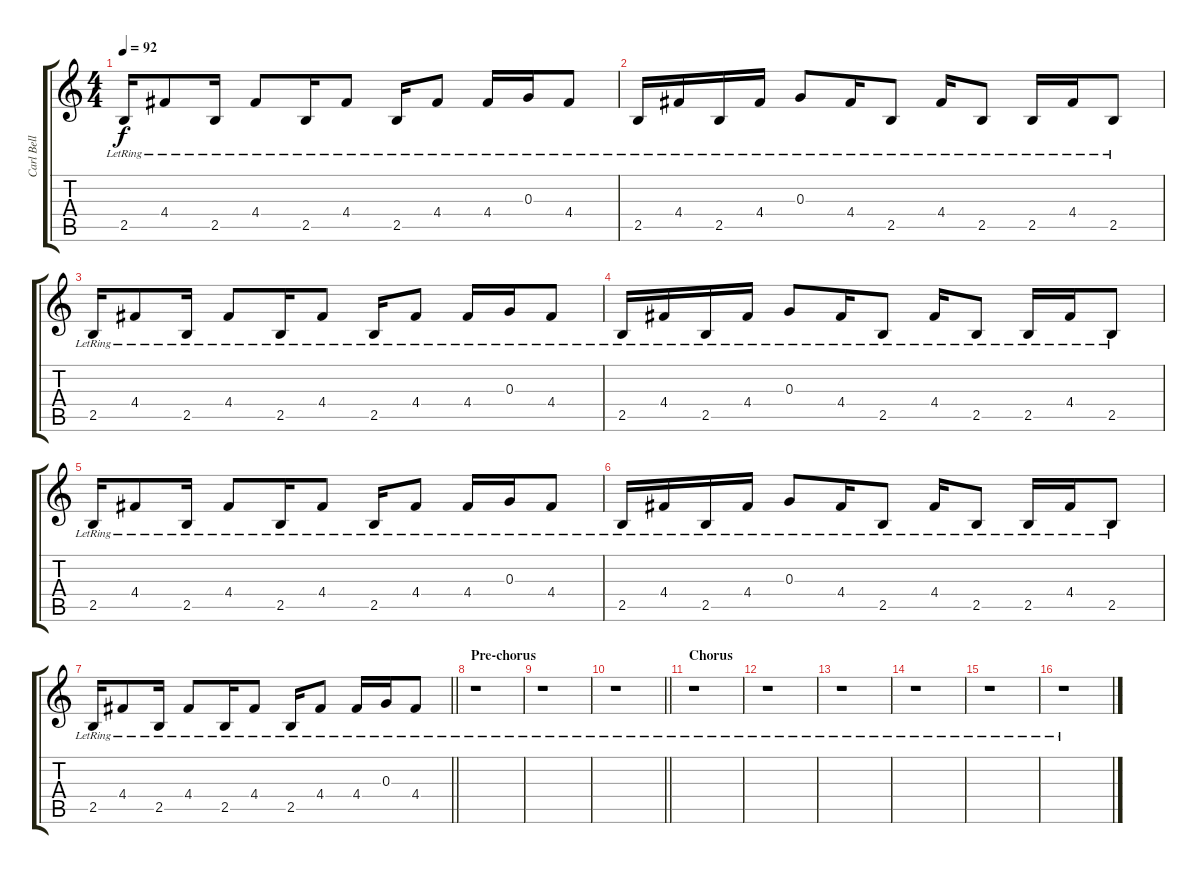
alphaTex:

\track ("Carl Bell (Lead Guitar)" "Carl Bell ") {instrument acousticguitarsteel}
\staff {score tabs}
\tuning (E4 B3 G3 D3 A2 E2) {hide}
\ts (4 4)
\tempo 92
\clef g2
\ks c
2.5{lr}.16{dy f} 4.4{lr}.8 2.5{lr}.16 4.4{lr}.8 2.5{lr}.16 4.4{lr}.8 2.5{lr}.16 4.4{lr}.8 4.4{lr}.16 0.3{lr}.16 4.4{lr}.8 |
2.5{lr}.16 4.4{lr}.16 2.5{lr}.16 4.4{lr}.16 0.3{lr}.8 4.4{lr}.16 2.5{lr}.8 4.4{lr}.16 2.5{lr}.8 2.5{lr}.16 4.4{lr}.16 2.5{lr}.8 |
2.5{lr}.16 4.4{lr}.8 2.5{lr}.16 4.4{lr}.8 2.5{lr}.16 4.4{lr}.8 2.5{lr}.16 4.4{lr}.8 4.4{lr}.16 0.3{lr}.16 4.4{lr}.8 |
2.5{lr}.16 4.4{lr}.16 2.5{lr}.16 4.4{lr}.16 0.3{lr}.8 4.4{lr}.16 2.5{lr}.8 4.4{lr}.16 2.5{lr}.8 2.5{lr}.16 4.4{lr}.16 2.5{lr}.8 |
2.5{lr}.16 4.4{lr}.8 2.5{lr}.16 4.4{lr}.8 2.5{lr}.16 4.4{lr}.8 2.5{lr}.16 4.4{lr}.8 4.4{lr}.16 0.3{lr}.16 4.4{lr}.8 |
2.5{lr}.16 4.4{lr}.16 2.5{lr}.16 4.4{lr}.16 0.3{lr}.8 4.4{lr}.16 2.5{lr}.8 4.4{lr}.16 2.5{lr}.8 2.5{lr}.16 4.4{lr}.16 2.5{lr}.8 |
\barLineRight lightlight
2.5{lr}.16 4.4{lr}.8 2.5{lr}.16 4.4{lr}.8 2.5{lr}.16 4.4{lr}.8 2.5{lr}.16 4.4{lr}.8 4.4{lr}.16 0.3{lr}.16 4.4{lr}.8 |
\section ("" "Pre-chorus")
r.1 |
r.1 |
\barLineRight lightlight
r.1 |
\section ("" "Chorus")
r.1 |
r.1 |
r.1 |
r.1 |
r.1 |
r.1
